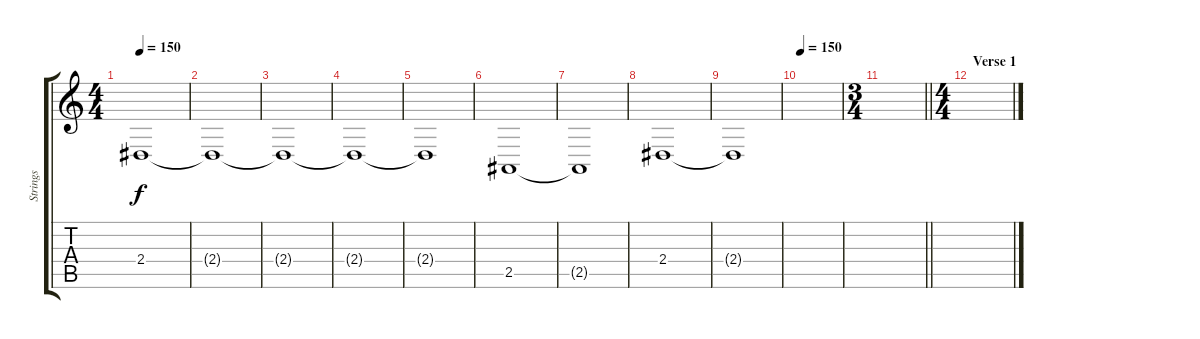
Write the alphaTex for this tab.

\track ("Strings" "Strings") {instrument stringensemble1}
\staff {score tabs}
\tuning (Eb4 Bb3 Gb3 Db3 Ab2 Eb2) {hide}
\ts (4 4)
\tempo 150
\clef g2
\ks c
2.4{t}.1{dy f} |
2.4{t}.1 |
2.4{t}.1 |
2.4{t}.1 |
2.4{t}.1 |
2.5.1 |
2.5{t}.1 |
2.4.1 |
2.4{t}.1 |
\tempo 150
|
\ts (3 4)
\barLineRight lightlight
|
\ts (4 4)
\section ("" "Verse 1")
